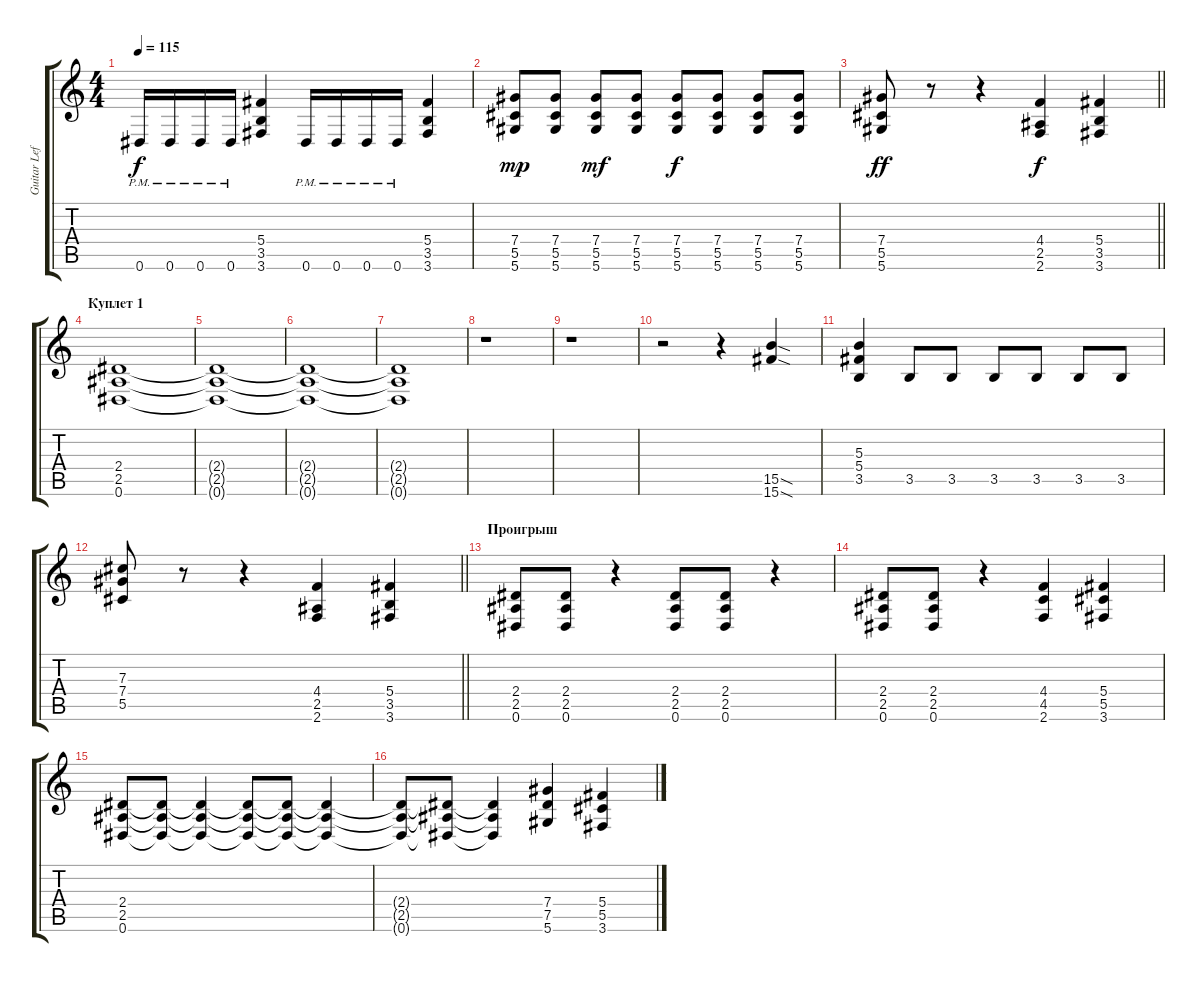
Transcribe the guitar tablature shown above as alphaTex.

\track ("Guitar Left" "Guitar Lef") {instrument distortionguitar}
\staff {score tabs}
\tuning (Eb4 Bb3 Gb3 Db3 Ab2 Eb2) {hide}
\ts (4 4)
\tempo 115
\clef g2
\ks c
0.6{pm}.16{dy f} 0.6{pm}.16 0.6{pm}.16 0.6{pm}.16 (5.4 3.5 3.6).4 0.6{pm}.16 0.6{pm}.16 0.6{pm}.16 0.6{pm}.16 (5.4 3.5 3.6).4 |
(7.4 5.5 5.6).8{dy mp} (7.4 5.5 5.6).8 (7.4 5.5 5.6).8{dy mf} (7.4 5.5 5.6).8 (7.4 5.5 5.6).8{dy f} (7.4 5.5 5.6).8 (7.4 5.5 5.6).8 (7.4 5.5 5.6).8 |
\barLineRight lightlight
(7.4 5.5 5.6).8{dy ff} r.8 r.4 (4.4 2.5 2.6).4{dy f} (5.4 3.5 3.6).4 |
\section ("" "Куплет 1")
(2.4 2.5 0.6).1{volume 0} |
(2.4{t} 2.5{t} 0.6{t}).1 |
(2.4{t} 2.5{t} 0.6{t}).1 |
(2.4{t} 2.5{t} 0.6{t}).1 |
r.1 |
r.1 |
r.2 r.4 (15.5{sod} 15.6{sod}).4{volume 15} |
(5.3 5.4 3.5).4{volume 14} 3.5.8 3.5.8 3.5.8 3.5.8 3.5.8 3.5.8 |
\barLineRight lightlight
(7.3 7.4 5.5).8 r.8 r.4 (4.4 2.5 2.6).4 (5.4 3.5 3.6).4 |
\section ("" "Проигрыш")
(2.4 2.5 0.6).8 (2.4 2.5 0.6).8 r.4 (2.4 2.5 0.6).8 (2.4 2.5 0.6).8 r.4 |
(2.4 2.5 0.6).8 (2.4 2.5 0.6).8 r.4 (4.4 4.5 2.6).4 (5.4 5.5 3.6).4 |
(2.4 2.5 0.6).8 (2.4{t} 2.5{t} 0.6{t}).8 (2.4{t} 2.5{t} 0.6{t}).4 (2.4{t} 2.5{t} 0.6{t}).8 (2.4{t} 2.5{t} 0.6{t}).8 (2.4{t} 2.5{t} 0.6{t}).4 |
(2.4{t} 2.5{t} 0.6{t}).8 (2.4{t} 2.5{t} 0.6{t}).8 (2.4{t} 2.5{t} 0.6{t}).4 (7.4 7.5 5.6).4 (5.4 5.5 3.6).4
